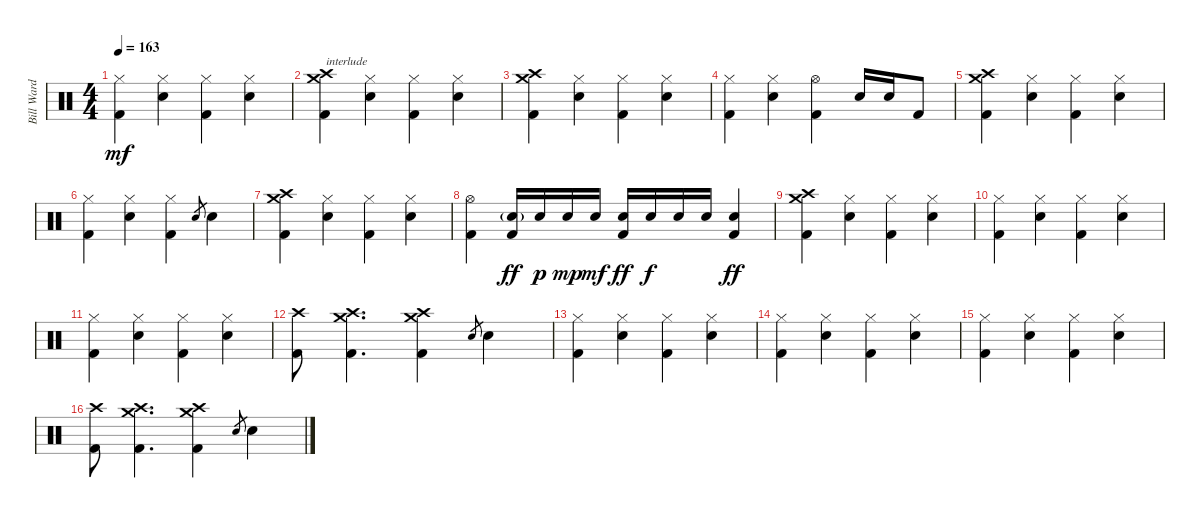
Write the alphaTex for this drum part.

\track ("Bill Ward" "Bill Ward") {instrument percussion}
\staff {score}
\articulation defaults
\ts (4 4)
\tempo 163
\clef neutral
\ks c
("Hi-Hat (closed)" "Kick (hit) 2").4{dy mf} ("Hi-Hat (closed)" "Snare (hit) 2").4 ("Hi-Hat (closed)" "Kick (hit) 2").4 ("Hi-Hat (closed)" "Snare (hit) 2").4 |
("Crash medium (hit)" "Crash high (hit)" "Kick (hit) 2").4{txt "interlude"} ("Hi-Hat (closed)" "Snare (hit) 2").4 ("Hi-Hat (closed)" "Kick (hit) 2").4 ("Hi-Hat (closed)" "Snare (hit) 2").4 |
("Crash medium (hit)" "Crash high (hit)" "Kick (hit) 2").4 ("Hi-Hat (closed)" "Snare (hit) 2").4 ("Hi-Hat (closed)" "Kick (hit) 2").4 ("Hi-Hat (closed)" "Snare (hit) 2").4 |
("Hi-Hat (closed)" "Kick (hit) 2").4 ("Hi-Hat (closed)" "Snare (hit) 2").4 ("Hi-Hat (open)" "Kick (hit) 2").4 "Snare (hit) 2".16 "Snare (hit) 2".16 "Kick (hit) 2".8 |
("Crash medium (hit)" "Crash high (hit)" "Kick (hit) 2").4 ("Hi-Hat (closed)" "Snare (hit) 2").4 ("Hi-Hat (closed)" "Kick (hit) 2").4 ("Hi-Hat (closed)" "Snare (hit) 2").4 |
("Hi-Hat (closed)" "Kick (hit) 2").4 ("Hi-Hat (closed)" "Snare (hit) 2").4 ("Hi-Hat (closed)" "Kick (hit) 2").4 "Snare (hit) 2"{h}.8{gr} "Snare (hit) 2".4 |
("Crash medium (hit)" "Crash high (hit)" "Kick (hit) 2").4 ("Hi-Hat (closed)" "Snare (hit) 2").4 ("Hi-Hat (closed)" "Kick (hit) 2").4 ("Hi-Hat (closed)" "Snare (hit) 2").4 |
("Hi-Hat (open)" "Kick (hit) 2").4 ("Snare (hit) 2"{g} "Kick (hit) 2").16{dy ff} "Snare (hit) 2".16{dy p} "Snare (hit) 2".16{dy mp} "Snare (hit) 2".16{dy mf} ("Snare (hit) 2" "Kick (hit) 2").16{dy ff} "Snare (hit) 2".16{dy f} "Snare (hit) 2".16 "Snare (hit) 2".16 ("Snare (hit) 2" "Kick (hit) 2").4{dy ff} |
("Crash high (hit)" "Crash medium (hit)" "Kick (hit) 2").4 ("Hi-Hat (closed)" "Snare (hit) 2").4 ("Hi-Hat (closed)" "Kick (hit) 2").4 ("Hi-Hat (closed)" "Snare (hit) 2").4 |
("Hi-Hat (closed)" "Kick (hit) 2").4 ("Hi-Hat (closed)" "Snare (hit) 2").4 ("Hi-Hat (closed)" "Kick (hit) 2").4 ("Hi-Hat (closed)" "Snare (hit) 2").4 |
("Hi-Hat (closed)" "Kick (hit) 2").4 ("Hi-Hat (closed)" "Snare (hit) 2").4 ("Hi-Hat (closed)" "Kick (hit) 2").4 ("Hi-Hat (closed)" "Snare (hit) 2").4 |
("Crash high (hit)" "Kick (hit) 2").8 ("Crash high (hit)" "Crash medium (hit)" "Kick (hit) 2").4{d} ("Crash high (hit)" "Crash medium (hit)" "Kick (hit) 2").4 "Snare (hit) 2".8{gr} "Snare (hit) 2".4 |
("Hi-Hat (closed)" "Kick (hit) 2").4 ("Hi-Hat (closed)" "Snare (hit) 2").4 ("Hi-Hat (closed)" "Kick (hit) 2").4 ("Hi-Hat (closed)" "Snare (hit) 2").4 |
("Hi-Hat (closed)" "Kick (hit) 2").4 ("Hi-Hat (closed)" "Snare (hit) 2").4 ("Hi-Hat (closed)" "Kick (hit) 2").4 ("Hi-Hat (closed)" "Snare (hit) 2").4 |
("Hi-Hat (closed)" "Kick (hit) 2").4 ("Hi-Hat (closed)" "Snare (hit) 2").4 ("Hi-Hat (closed)" "Kick (hit) 2").4 ("Hi-Hat (closed)" "Snare (hit) 2").4 |
("Crash high (hit)" "Kick (hit) 2").8 ("Crash high (hit)" "Crash medium (hit)" "Kick (hit) 2").4{d} ("Crash high (hit)" "Crash medium (hit)" "Kick (hit) 2").4 "Snare (hit) 2".8{gr} "Snare (hit) 2".4
